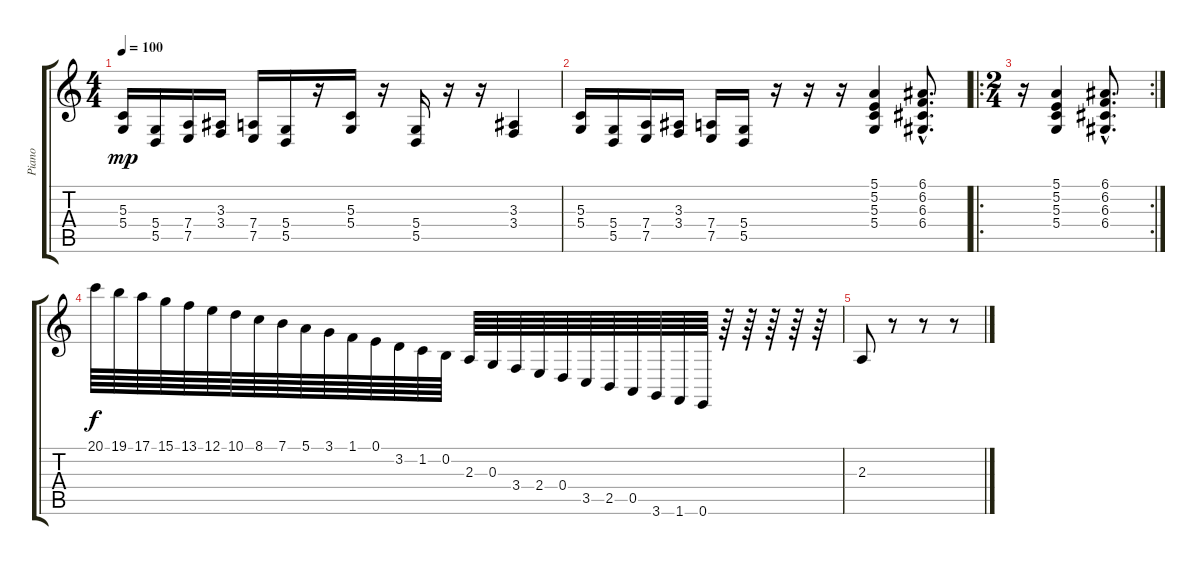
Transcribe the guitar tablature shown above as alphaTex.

\track ("Piano" "Piano") {instrument acousticgrandpiano}
\staff {score tabs}
\tuning (E4 B3 G3 D3 A2 E2) {hide}
\ts (4 4)
\tempo 100
\clef g2
\ks c
(5.3 5.4).16{dy mp} (5.4 5.5).16 (7.4 7.5).16 (3.3 3.4).16 (7.4 7.5).16 (5.4 5.5).16 r.16 (5.3 5.4).16 r.16 (5.4 5.5).16 r.16 r.16 (3.3 3.4).4 |
(5.3 5.4).16 (5.4 5.5).16 (7.4 7.5).16 (3.3 3.4).16 (7.4 7.5).16 (5.4 5.5).16 r.16 r.16 r.16 (5.1 5.2 5.3 5.4).4 (6.1{hac} 6.2{hac} 6.3{hac} 6.4{hac}).8{d} |
\ro
\rc 2
\ts (2 4)
r.16 (5.1 5.2 5.3 5.4).4 (6.1{hac} 6.2{hac} 6.3{hac} 6.4{hac}).8{d} |
20.1.64{dy f} 19.1.64 17.1.64 15.1.64 13.1.64 12.1.64 10.1.64 8.1.64 7.1.64 5.1.64 3.1.64 1.1.64 0.1.64 3.2.64 1.2.64 0.2.64 2.3.64 0.3.64 3.4.64 2.4.64 0.4.64 3.5.64 2.5.64 0.5.64 3.6.64 1.6.64 0.6.64 r.64 r.64 r.64 r.64 r.64 |
2.3.8 r.8 r.8 r.8
